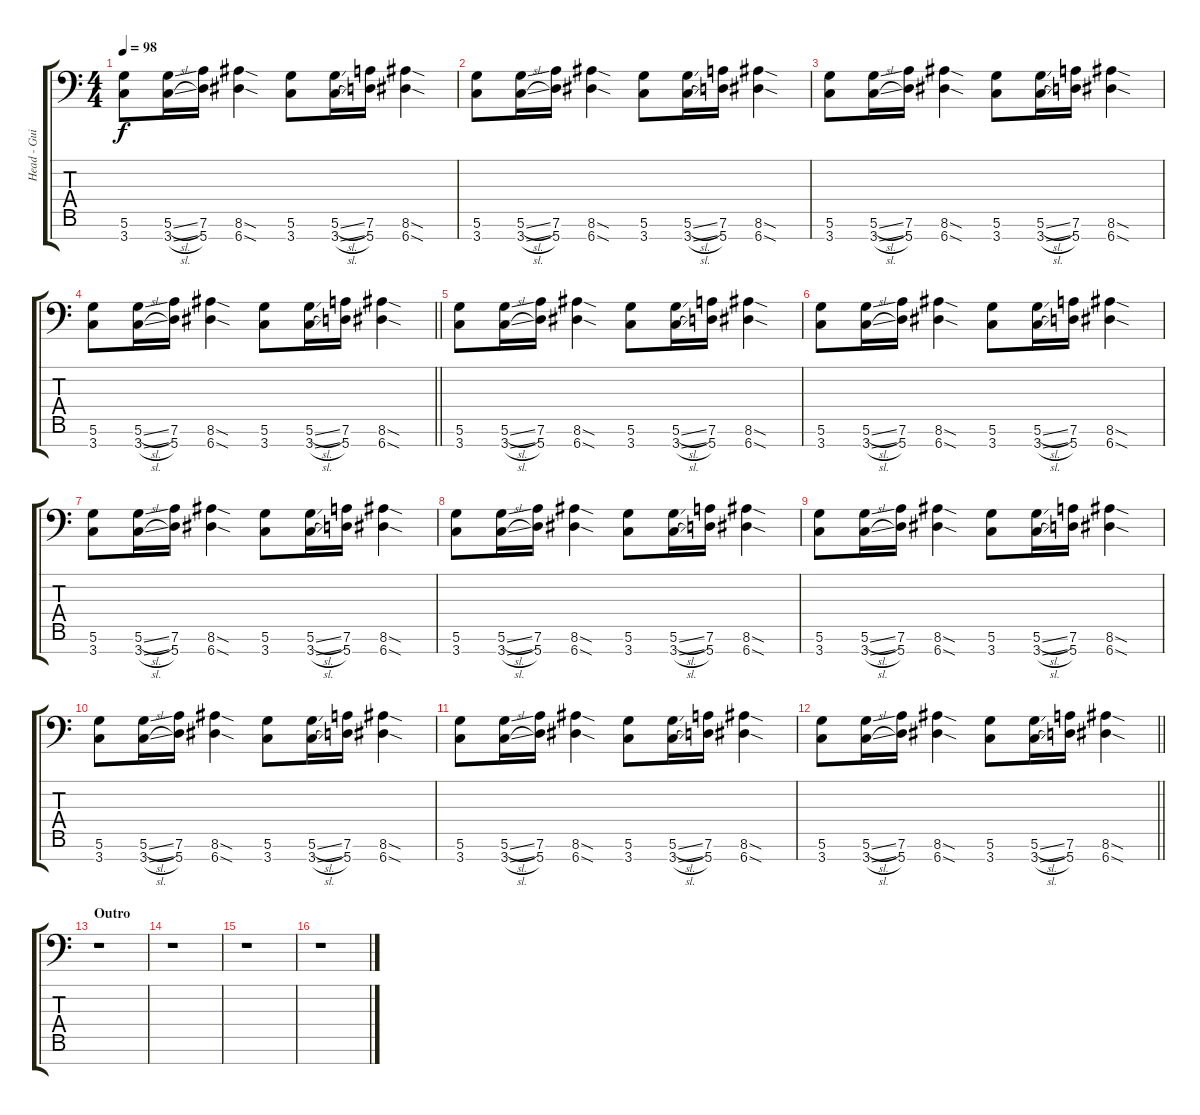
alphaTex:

\track ("Head - Guitar" "Head - Gui") {instrument distortionguitar}
\staff {score tabs}
\tuning (D4 A3 F3 C3 G2 D2 A1) {hide}
\ts (4 4)
\tempo 98
\clef f4
\ks c
(5.6 3.7).8{dy f} (5.6{sl} 3.7{sl}).16 (7.6 5.7).16 (8.6{sod} 6.7{sod}).4 (5.6 3.7).8 (5.6{sl} 3.7{sl}).16 (7.6 5.7).16 (8.6{sod} 6.7{sod}).4 |
(5.6 3.7).8 (5.6{sl} 3.7{sl}).16 (7.6 5.7).16 (8.6{sod} 6.7{sod}).4 (5.6 3.7).8 (5.6{sl} 3.7{sl}).16 (7.6 5.7).16 (8.6{sod} 6.7{sod}).4 |
(5.6 3.7).8 (5.6{sl} 3.7{sl}).16 (7.6 5.7).16 (8.6{sod} 6.7{sod}).4 (5.6 3.7).8 (5.6{sl} 3.7{sl}).16 (7.6 5.7).16 (8.6{sod} 6.7{sod}).4 |
\barLineRight lightlight
(5.6 3.7).8 (5.6{sl} 3.7{sl}).16 (7.6 5.7).16 (8.6{sod} 6.7{sod}).4 (5.6 3.7).8 (5.6{sl} 3.7{sl}).16 (7.6 5.7).16 (8.6{sod} 6.7{sod}).4 |
(5.6 3.7).8{instrument distortionguitar} (5.6{sl} 3.7{sl}).16 (7.6 5.7).16 (8.6{sod} 6.7{sod}).4 (5.6 3.7).8 (5.6{sl} 3.7{sl}).16 (7.6 5.7).16 (8.6{sod} 6.7{sod}).4 |
(5.6 3.7).8 (5.6{sl} 3.7{sl}).16 (7.6 5.7).16 (8.6{sod} 6.7{sod}).4 (5.6 3.7).8 (5.6{sl} 3.7{sl}).16 (7.6 5.7).16 (8.6{sod} 6.7{sod}).4 |
(5.6 3.7).8 (5.6{sl} 3.7{sl}).16 (7.6 5.7).16 (8.6{sod} 6.7{sod}).4 (5.6 3.7).8 (5.6{sl} 3.7{sl}).16 (7.6 5.7).16 (8.6{sod} 6.7{sod}).4 |
(5.6 3.7).8 (5.6{sl} 3.7{sl}).16 (7.6 5.7).16 (8.6{sod} 6.7{sod}).4 (5.6 3.7).8 (5.6{sl} 3.7{sl}).16 (7.6 5.7).16 (8.6{sod} 6.7{sod}).4 |
(5.6 3.7).8 (5.6{sl} 3.7{sl}).16 (7.6 5.7).16 (8.6{sod} 6.7{sod}).4 (5.6 3.7).8 (5.6{sl} 3.7{sl}).16 (7.6 5.7).16 (8.6{sod} 6.7{sod}).4 |
(5.6 3.7).8 (5.6{sl} 3.7{sl}).16 (7.6 5.7).16 (8.6{sod} 6.7{sod}).4 (5.6 3.7).8 (5.6{sl} 3.7{sl}).16 (7.6 5.7).16 (8.6{sod} 6.7{sod}).4 |
(5.6 3.7).8 (5.6{sl} 3.7{sl}).16 (7.6 5.7).16 (8.6{sod} 6.7{sod}).4 (5.6 3.7).8 (5.6{sl} 3.7{sl}).16 (7.6 5.7).16 (8.6{sod} 6.7{sod}).4 |
\barLineRight lightlight
(5.6 3.7).8 (5.6{sl} 3.7{sl}).16 (7.6 5.7).16 (8.6{sod} 6.7{sod}).4 (5.6 3.7).8 (5.6{sl} 3.7{sl}).16 (7.6 5.7).16 (8.6{sod} 6.7{sod}).4 |
\section ("" "Outro")
r.1 |
r.1 |
r.1 |
r.1
